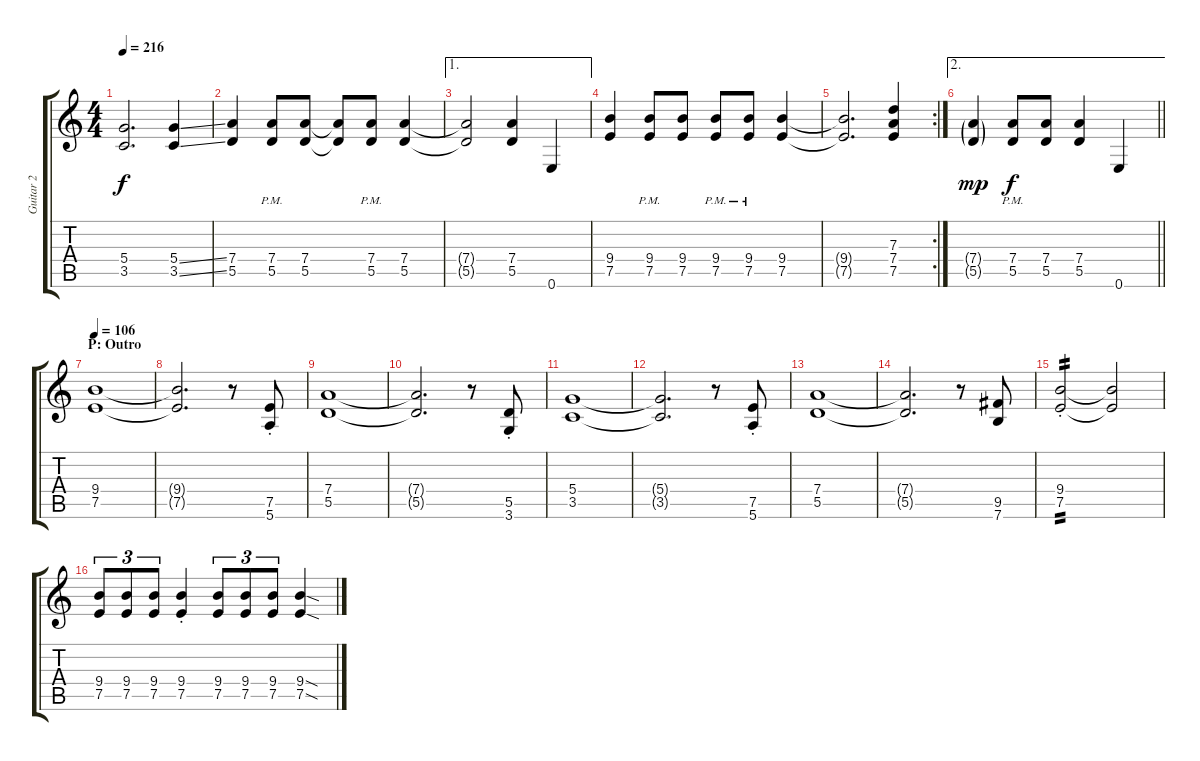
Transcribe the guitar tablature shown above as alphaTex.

\track ("Guitar 2" "Guitar 2") {instrument distortionguitar}
\staff {score tabs}
\tuning (E4 B3 G3 D3 A2 E2) {hide}
\ts (4 4)
\tempo 216
\clef g2
\ks c
(5.4{t} 3.5{t}).2{d dy f} (5.4{ss} 3.5{ss}).4 |
(7.4 5.5).4 (7.4 5.5{pm}).8 (7.4 5.5).8 (7.4{t} 5.5{t}).8 (7.4 5.5{pm}).8 (7.4 5.5).4 |
\ae 1
(7.4{t} 5.5{t}).2 (7.4 5.5).4 0.6.4 |
(9.4 7.5).4 (9.4 7.5{pm}).8 (9.4 7.5).8 (9.4{pm} 7.5{pm}).8 (9.4{pm} 7.5{pm}).8 (9.4 7.5).4 |
\rc 2
(9.4{t} 7.5{t}).2{d} (7.3 7.4 7.5).4 |
\ae 2
\barLineRight lightlight
(7.4{g} 5.5{g}).4{dy mp} (7.4{pm} 5.5).8{dy f} (7.4 5.5).8 (7.4 5.5).4 0.6.4 |
\section ("" "P: Outro")
\tempo 106
(9.4 7.5).1 |
(9.4{t} 7.5{t}).2{d} r.8 (7.5{st} 5.6).8 |
(7.4 5.5).1 |
(7.4{t} 5.5{t}).2{d} r.8 (5.5{st} 3.6).8 |
(5.4 3.5).1 |
(5.4{t} 3.5{t}).2{d} r.8 (7.5{st} 5.6).8 |
(7.4 5.5).1 |
(7.4{t} 5.5{t}).2{d} r.8 (9.5 7.6).8 |
(9.4{st} 7.5).2{tp 2} (9.4{t} 7.5{t}).2 |
(9.4 7.5).8{tu (3 2)} (9.4 7.5).8{tu (3 2)} (9.4 7.5).8{tu (3 2)} (9.4{st} 7.5).4 (9.4 7.5).8{tu (3 2)} (9.4 7.5).8{tu (3 2)} (9.4 7.5).8{tu (3 2)} (9.4{sod} 7.5{sod}).4
